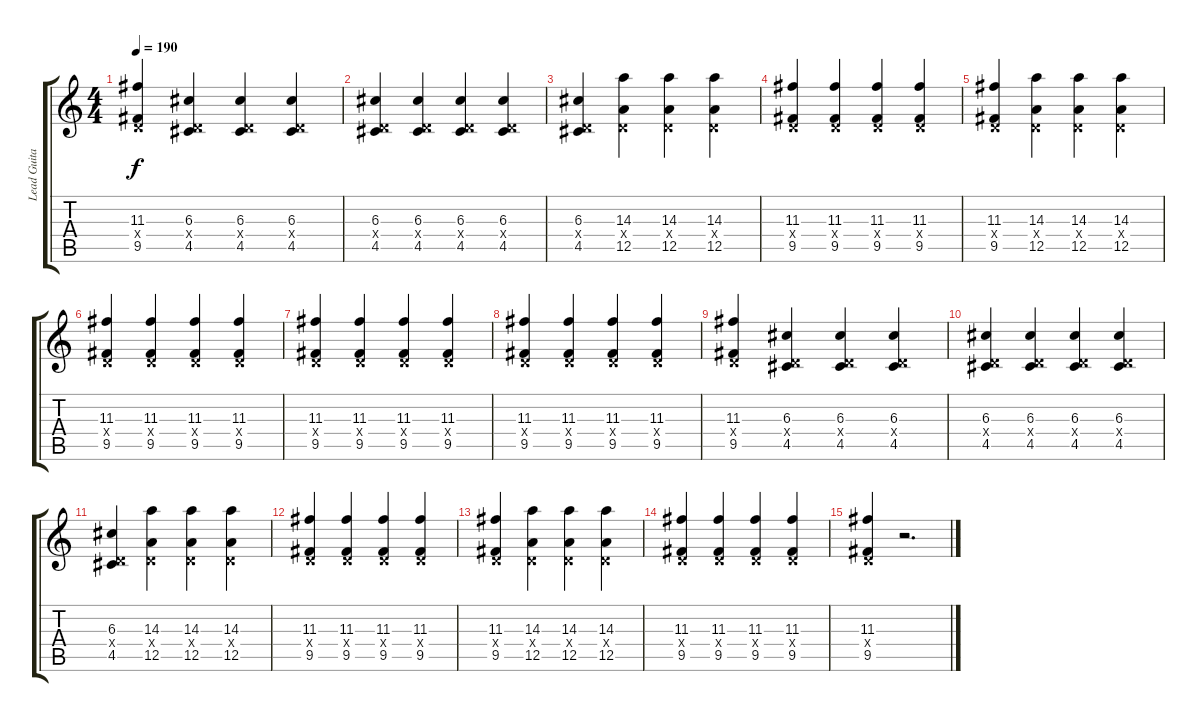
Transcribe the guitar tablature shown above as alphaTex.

\track ("Lead Guitar" "Lead Guita") {instrument distortionguitar}
\staff {score tabs}
\tuning (E4 B3 G3 D3 A2 E2) {hide}
\ts (4 4)
\tempo 190
\clef g2
\ks c
(11.3 0.4{x} 9.5).4{dy f} (6.3 0.4{x} 4.5).4 (6.3 0.4{x} 4.5).4 (6.3 0.4{x} 4.5).4 |
(6.3 0.4{x} 4.5).4 (6.3 0.4{x} 4.5).4 (6.3 0.4{x} 4.5).4 (6.3 0.4{x} 4.5).4 |
(6.3 0.4{x} 4.5).4 (14.3 0.4{x} 12.5).4 (14.3 0.4{x} 12.5).4 (14.3 0.4{x} 12.5).4 |
(11.3 0.4{x} 9.5).4 (11.3 0.4{x} 9.5).4 (11.3 0.4{x} 9.5).4 (11.3 0.4{x} 9.5).4 |
(11.3 0.4{x} 9.5).4 (14.3 0.4{x} 12.5).4 (14.3 0.4{x} 12.5).4 (14.3 0.4{x} 12.5).4 |
(11.3 0.4{x} 9.5).4 (11.3 0.4{x} 9.5).4 (11.3 0.4{x} 9.5).4 (11.3 0.4{x} 9.5).4 |
(11.3 0.4{x} 9.5).4 (11.3 0.4{x} 9.5).4 (11.3 0.4{x} 9.5).4 (11.3 0.4{x} 9.5).4 |
(11.3 0.4{x} 9.5).4 (11.3 0.4{x} 9.5).4 (11.3 0.4{x} 9.5).4 (11.3 0.4{x} 9.5).4 |
(11.3 0.4{x} 9.5).4 (6.3 0.4{x} 4.5).4 (6.3 0.4{x} 4.5).4 (6.3 0.4{x} 4.5).4 |
(6.3 0.4{x} 4.5).4 (6.3 0.4{x} 4.5).4 (6.3 0.4{x} 4.5).4 (6.3 0.4{x} 4.5).4 |
(6.3 0.4{x} 4.5).4 (14.3 0.4{x} 12.5).4 (14.3 0.4{x} 12.5).4 (14.3 0.4{x} 12.5).4 |
(11.3 0.4{x} 9.5).4 (11.3 0.4{x} 9.5).4 (11.3 0.4{x} 9.5).4 (11.3 0.4{x} 9.5).4 |
(11.3 0.4{x} 9.5).4 (14.3 0.4{x} 12.5).4 (14.3 0.4{x} 12.5).4 (14.3 0.4{x} 12.5).4 |
(11.3 0.4{x} 9.5).4 (11.3 0.4{x} 9.5).4 (11.3 0.4{x} 9.5).4 (11.3 0.4{x} 9.5).4 |
(11.3 0.4{x} 9.5).4 r.2{d}
